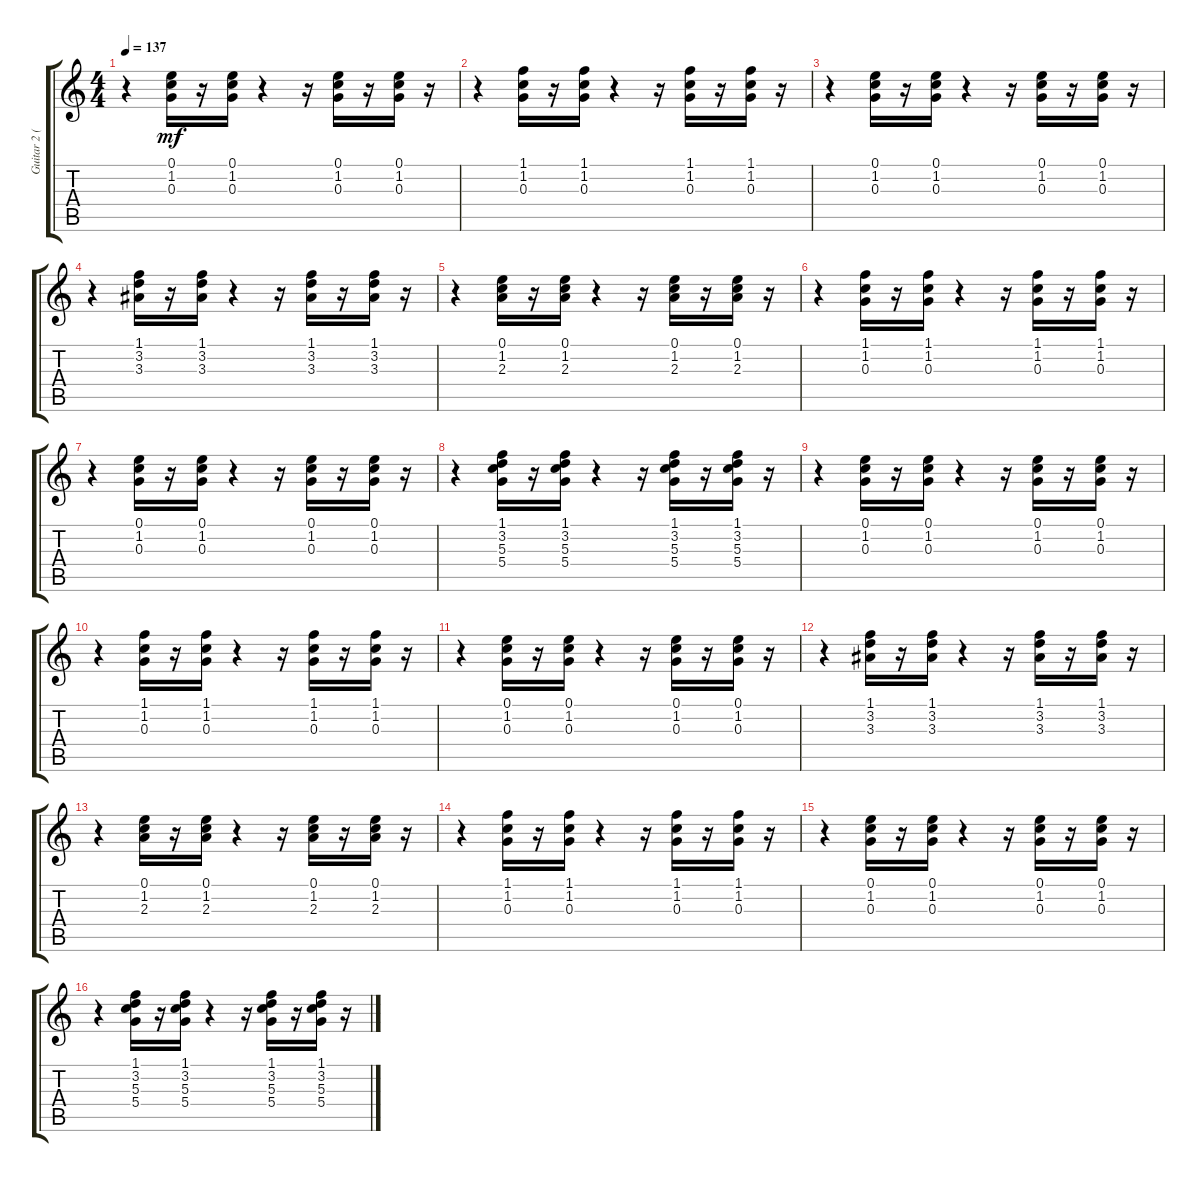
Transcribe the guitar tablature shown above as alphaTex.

\track ("Guitar 2 (Fingerpicked)" "Guitar 2 (") {instrument distortionguitar}
\staff {score tabs}
\tuning (E4 B3 G3 D3 A2 E2) {hide}
\ts (4 4)
\tempo 137
\clef g2
\ks c
r.4{dy mf} (0.1 1.2 0.3).16 r.16 (0.1 1.2 0.3).16 r.4 r.16 (0.1 1.2 0.3).16 r.16 (0.1 1.2 0.3).16 r.16 |
r.4 (1.1 1.2 0.3).16 r.16 (1.1 1.2 0.3).16 r.4 r.16 (1.1 1.2 0.3).16 r.16 (1.1 1.2 0.3).16 r.16 |
r.4 (0.1 1.2 0.3).16 r.16 (0.1 1.2 0.3).16 r.4 r.16 (0.1 1.2 0.3).16 r.16 (0.1 1.2 0.3).16 r.16 |
r.4 (1.1 3.2 3.3).16 r.16 (1.1 3.2 3.3).16 r.4 r.16 (1.1 3.2 3.3).16 r.16 (1.1 3.2 3.3).16 r.16 |
r.4 (0.1 1.2 2.3).16 r.16 (0.1 1.2 2.3).16 r.4 r.16 (0.1 1.2 2.3).16 r.16 (0.1 1.2 2.3).16 r.16 |
r.4 (1.1 1.2 0.3).16 r.16 (1.1 1.2 0.3).16 r.4 r.16 (1.1 1.2 0.3).16 r.16 (1.1 1.2 0.3).16 r.16 |
r.4 (0.1 1.2 0.3).16 r.16 (0.1 1.2 0.3).16 r.4 r.16 (0.1 1.2 0.3).16 r.16 (0.1 1.2 0.3).16 r.16 |
r.4 (1.1 3.2 5.3 5.4).16 r.16 (1.1 3.2 5.3 5.4).16 r.4 r.16 (1.1 3.2 5.3 5.4).16 r.16 (1.1 3.2 5.3 5.4).16 r.16 |
r.4 (0.1 1.2 0.3).16 r.16 (0.1 1.2 0.3).16 r.4 r.16 (0.1 1.2 0.3).16 r.16 (0.1 1.2 0.3).16 r.16 |
r.4 (1.1 1.2 0.3).16 r.16 (1.1 1.2 0.3).16 r.4 r.16 (1.1 1.2 0.3).16 r.16 (1.1 1.2 0.3).16 r.16 |
r.4 (0.1 1.2 0.3).16 r.16 (0.1 1.2 0.3).16 r.4 r.16 (0.1 1.2 0.3).16 r.16 (0.1 1.2 0.3).16 r.16 |
r.4 (1.1 3.2 3.3).16 r.16 (1.1 3.2 3.3).16 r.4 r.16 (1.1 3.2 3.3).16 r.16 (1.1 3.2 3.3).16 r.16 |
r.4 (0.1 1.2 2.3).16 r.16 (0.1 1.2 2.3).16 r.4 r.16 (0.1 1.2 2.3).16 r.16 (0.1 1.2 2.3).16 r.16 |
r.4 (1.1 1.2 0.3).16 r.16 (1.1 1.2 0.3).16 r.4 r.16 (1.1 1.2 0.3).16 r.16 (1.1 1.2 0.3).16 r.16 |
r.4 (0.1 1.2 0.3).16 r.16 (0.1 1.2 0.3).16 r.4 r.16 (0.1 1.2 0.3).16 r.16 (0.1 1.2 0.3).16 r.16 |
r.4 (1.1 3.2 5.3 5.4).16 r.16 (1.1 3.2 5.3 5.4).16 r.4 r.16 (1.1 3.2 5.3 5.4).16 r.16 (1.1 3.2 5.3 5.4).16 r.16
